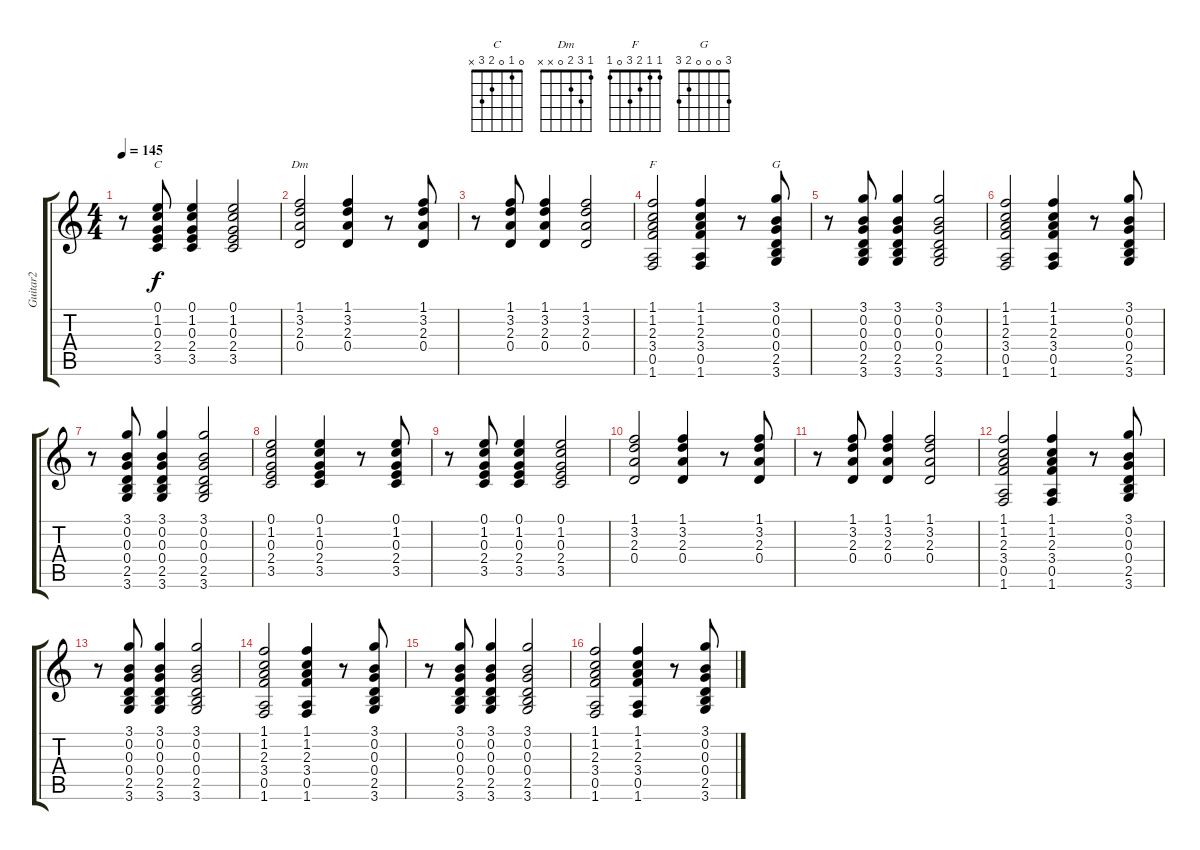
\track ("Guitar2" "Guitar2") {instrument acousticguitarsteel}
\staff {score tabs}
\tuning (E4 B3 G3 D3 A2 E2) {hide}
\chord ("C" 0 1 0 2 3 x)
\chord ("Dm" 1 3 2 0 x x)
\chord ("F" 1 1 2 3 0 1)
\chord ("G" 3 0 0 0 2 3)
\ts (4 4)
\tempo 145
\clef g2
\ks c
r.8{dy f} (0.1 1.2 0.3 2.4 3.5).8{ch "C"} (0.1 1.2 0.3 2.4 3.5).4 (0.1 1.2 0.3 2.4 3.5).2 |
(1.1 3.2 2.3 0.4).2{ch "Dm"} (1.1 3.2 2.3 0.4).4 r.8 (1.1 3.2 2.3 0.4).8 |
r.8 (1.1 3.2 2.3 0.4).8 (1.1 3.2 2.3 0.4).4 (1.1 3.2 2.3 0.4).2 |
(1.1 1.2 2.3 3.4 0.5 1.6).2{ch "F"} (1.1 1.2 2.3 3.4 0.5 1.6).4 r.8 (3.1 0.2 0.3 0.4 2.5 3.6).8{ch "G"} |
r.8 (3.1 0.2 0.3 0.4 2.5 3.6).8 (3.1 0.2 0.3 0.4 2.5 3.6).4 (3.1 0.2 0.3 0.4 2.5 3.6).2 |
(1.1 1.2 2.3 3.4 0.5 1.6).2 (1.1 1.2 2.3 3.4 0.5 1.6).4 r.8 (3.1 0.2 0.3 0.4 2.5 3.6).8 |
r.8 (3.1 0.2 0.3 0.4 2.5 3.6).8 (3.1 0.2 0.3 0.4 2.5 3.6).4 (3.1 0.2 0.3 0.4 2.5 3.6).2 |
(0.1 1.2 0.3 2.4 3.5).2 (0.1 1.2 0.3 2.4 3.5).4 r.8 (0.1 1.2 0.3 2.4 3.5).8 |
r.8 (0.1 1.2 0.3 2.4 3.5).8 (0.1 1.2 0.3 2.4 3.5).4 (0.1 1.2 0.3 2.4 3.5).2 |
(1.1 3.2 2.3 0.4).2 (1.1 3.2 2.3 0.4).4 r.8 (1.1 3.2 2.3 0.4).8 |
r.8 (1.1 3.2 2.3 0.4).8 (1.1 3.2 2.3 0.4).4 (1.1 3.2 2.3 0.4).2 |
(1.1 1.2 2.3 3.4 0.5 1.6).2 (1.1 1.2 2.3 3.4 0.5 1.6).4 r.8 (3.1 0.2 0.3 0.4 2.5 3.6).8 |
r.8 (3.1 0.2 0.3 0.4 2.5 3.6).8 (3.1 0.2 0.3 0.4 2.5 3.6).4 (3.1 0.2 0.3 0.4 2.5 3.6).2 |
(1.1 1.2 2.3 3.4 0.5 1.6).2 (1.1 1.2 2.3 3.4 0.5 1.6).4 r.8 (3.1 0.2 0.3 0.4 2.5 3.6).8 |
r.8 (3.1 0.2 0.3 0.4 2.5 3.6).8 (3.1 0.2 0.3 0.4 2.5 3.6).4 (3.1 0.2 0.3 0.4 2.5 3.6).2 |
(1.1 1.2 2.3 3.4 0.5 1.6).2 (1.1 1.2 2.3 3.4 0.5 1.6).4 r.8 (3.1 0.2 0.3 0.4 2.5 3.6).8
